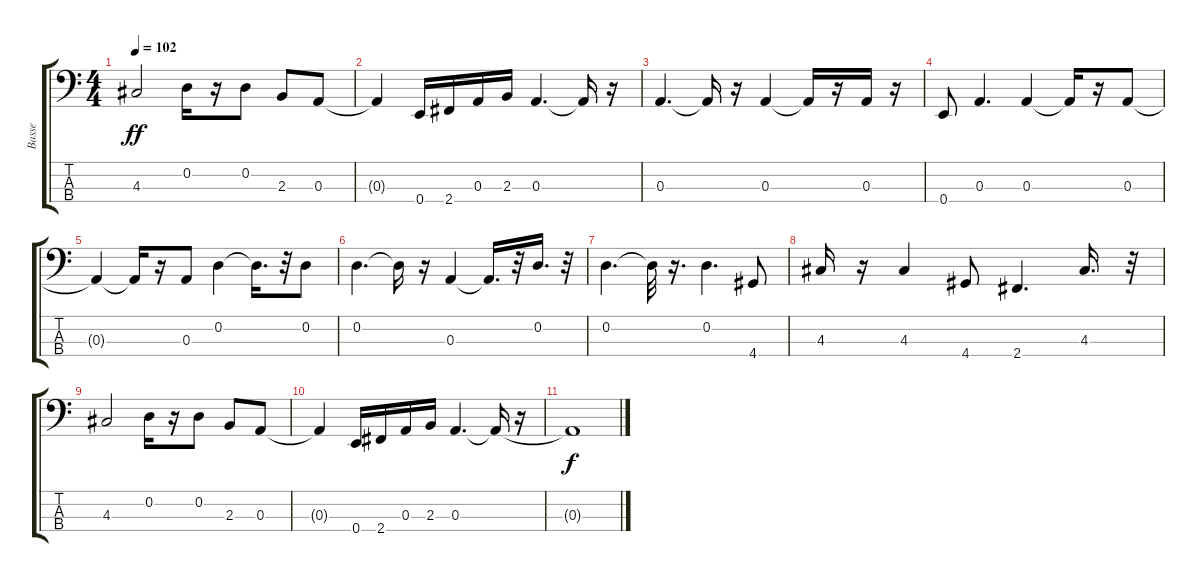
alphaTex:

\track ("Basse" "Basse") {instrument electricbassfinger}
\staff {score tabs}
\tuning (G2 D2 A1 E1) {hide}
\ts (4 4)
\tempo 102
\clef f4
\ks c
4.3.2{dy ff} 0.2.16 r.16 0.2.8 2.3.8 0.3.8 |
0.3{t}.4 0.4.16 2.4.16 0.3.16 2.3.16 0.3.4{d} 0.3{t}.16 r.16 |
0.3.4{d} 0.3{t}.16 r.16 0.3.4 0.3{t}.16 r.16 0.3.16 r.16 |
0.4.8 0.3.4{d} 0.3.4 0.3{t}.16 r.16 0.3.8 |
0.3{t}.4 0.3{t}.16 r.16 0.3.8 0.2.4 0.2{t}.16{d} r.32 0.2.8 |
0.2.4{d} 0.2{t}.16 r.16 0.3.4 0.3{t}.16{d} r.32 0.2.16{d} r.32 |
0.2.4{d} 0.2{t}.32 r.16{d} 0.2.4{d} 4.4.8 |
4.3.16 r.16 4.3.4 4.4.8 2.4.4{d} 4.3.16{d} r.32 |
4.3.2 0.2.16 r.16 0.2.8 2.3.8 0.3.8 |
0.3{t}.4 0.4.16 2.4.16 0.3.16 2.3.16 0.3.4{d} 0.3{t}.16 r.16 |
0.3{t}.1{dy f}
